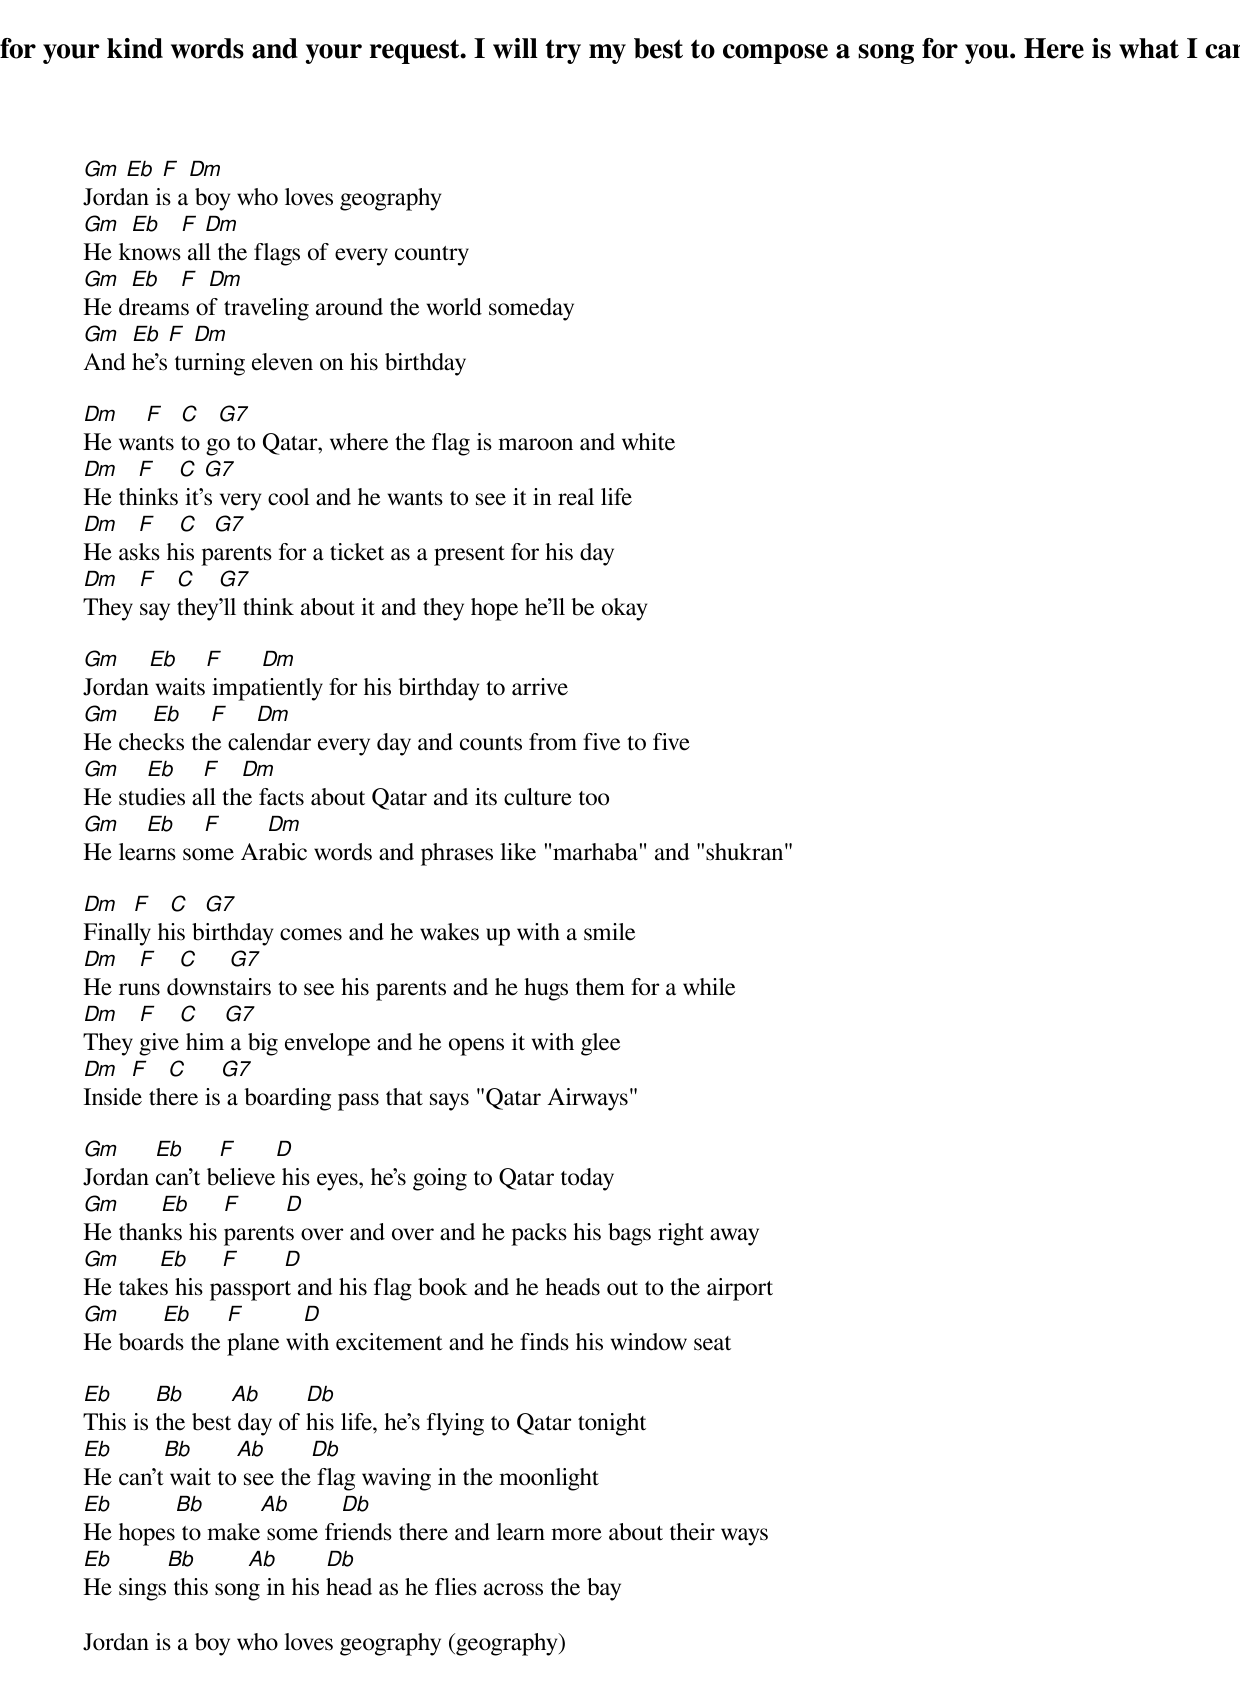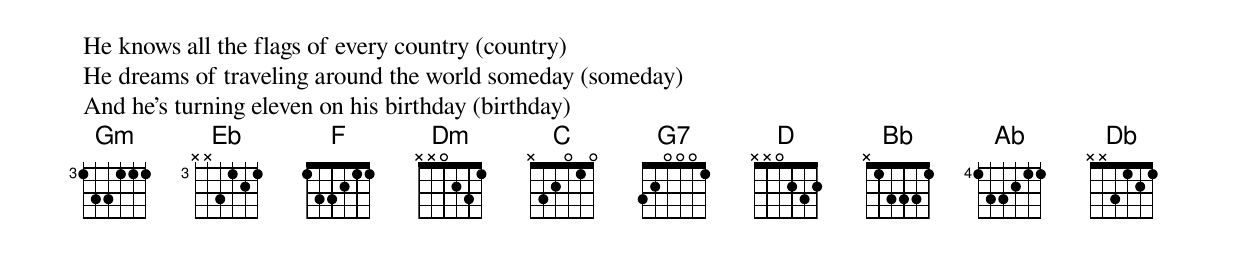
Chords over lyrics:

Thank you for your kind words and your request. I will try my best to compose a song for you. Here is what I came up with:

Gm  Eb  F  Dm
Jordan is a boy who loves geography
Gm  Eb  F  Dm
He knows all the flags of every country
Gm  Eb  F  Dm
He dreams of traveling around the world someday
Gm  Eb  F  Dm
And he's turning eleven on his birthday

Dm   F   C   G7
He wants to go to Qatar, where the flag is maroon and white
Dm   F   C   G7
He thinks it's very cool and he wants to see it in real life
Dm   F   C   G7
He asks his parents for a ticket as a present for his day
Dm   F   C   G7
They say they'll think about it and they hope he'll be okay

Gm    Eb    F    Dm
Jordan waits impatiently for his birthday to arrive
Gm    Eb    F    Dm
He checks the calendar every day and counts from five to five
Gm    Eb    F    Dm
He studies all the facts about Qatar and its culture too
Gm    Eb    F    Dm
He learns some Arabic words and phrases like "marhaba" and "shukran"

Dm   F   C   G7
Finally his birthday comes and he wakes up with a smile
Dm   F   C   G7
He runs downstairs to see his parents and he hugs them for a while
Dm   F   C   G7
They give him a big envelope and he opens it with glee
Dm   F   C     G7
Inside there is a boarding pass that says "Qatar Airways"

Gm     Eb     F     D
Jordan can't believe his eyes, he's going to Qatar today
Gm     Eb     F     D
He thanks his parents over and over and he packs his bags right away
Gm     Eb     F     D
He takes his passport and his flag book and he heads out to the airport
Gm     Eb     F      D
He boards the plane with excitement and he finds his window seat

Eb      Bb      Ab      Db
This is the best day of his life, he's flying to Qatar tonight
Eb      Bb      Ab      Db
He can't wait to see the flag waving in the moonlight
Eb      Bb      Ab      Db
He hopes to make some friends there and learn more about their ways
Eb      Bb       Ab       Db
He sings this song in his head as he flies across the bay

Jordan is a boy who loves geography (geography)
He knows all the flags of every country (country)
He dreams of traveling around the world someday (someday)
And he's turning eleven on his birthday (birthday)
